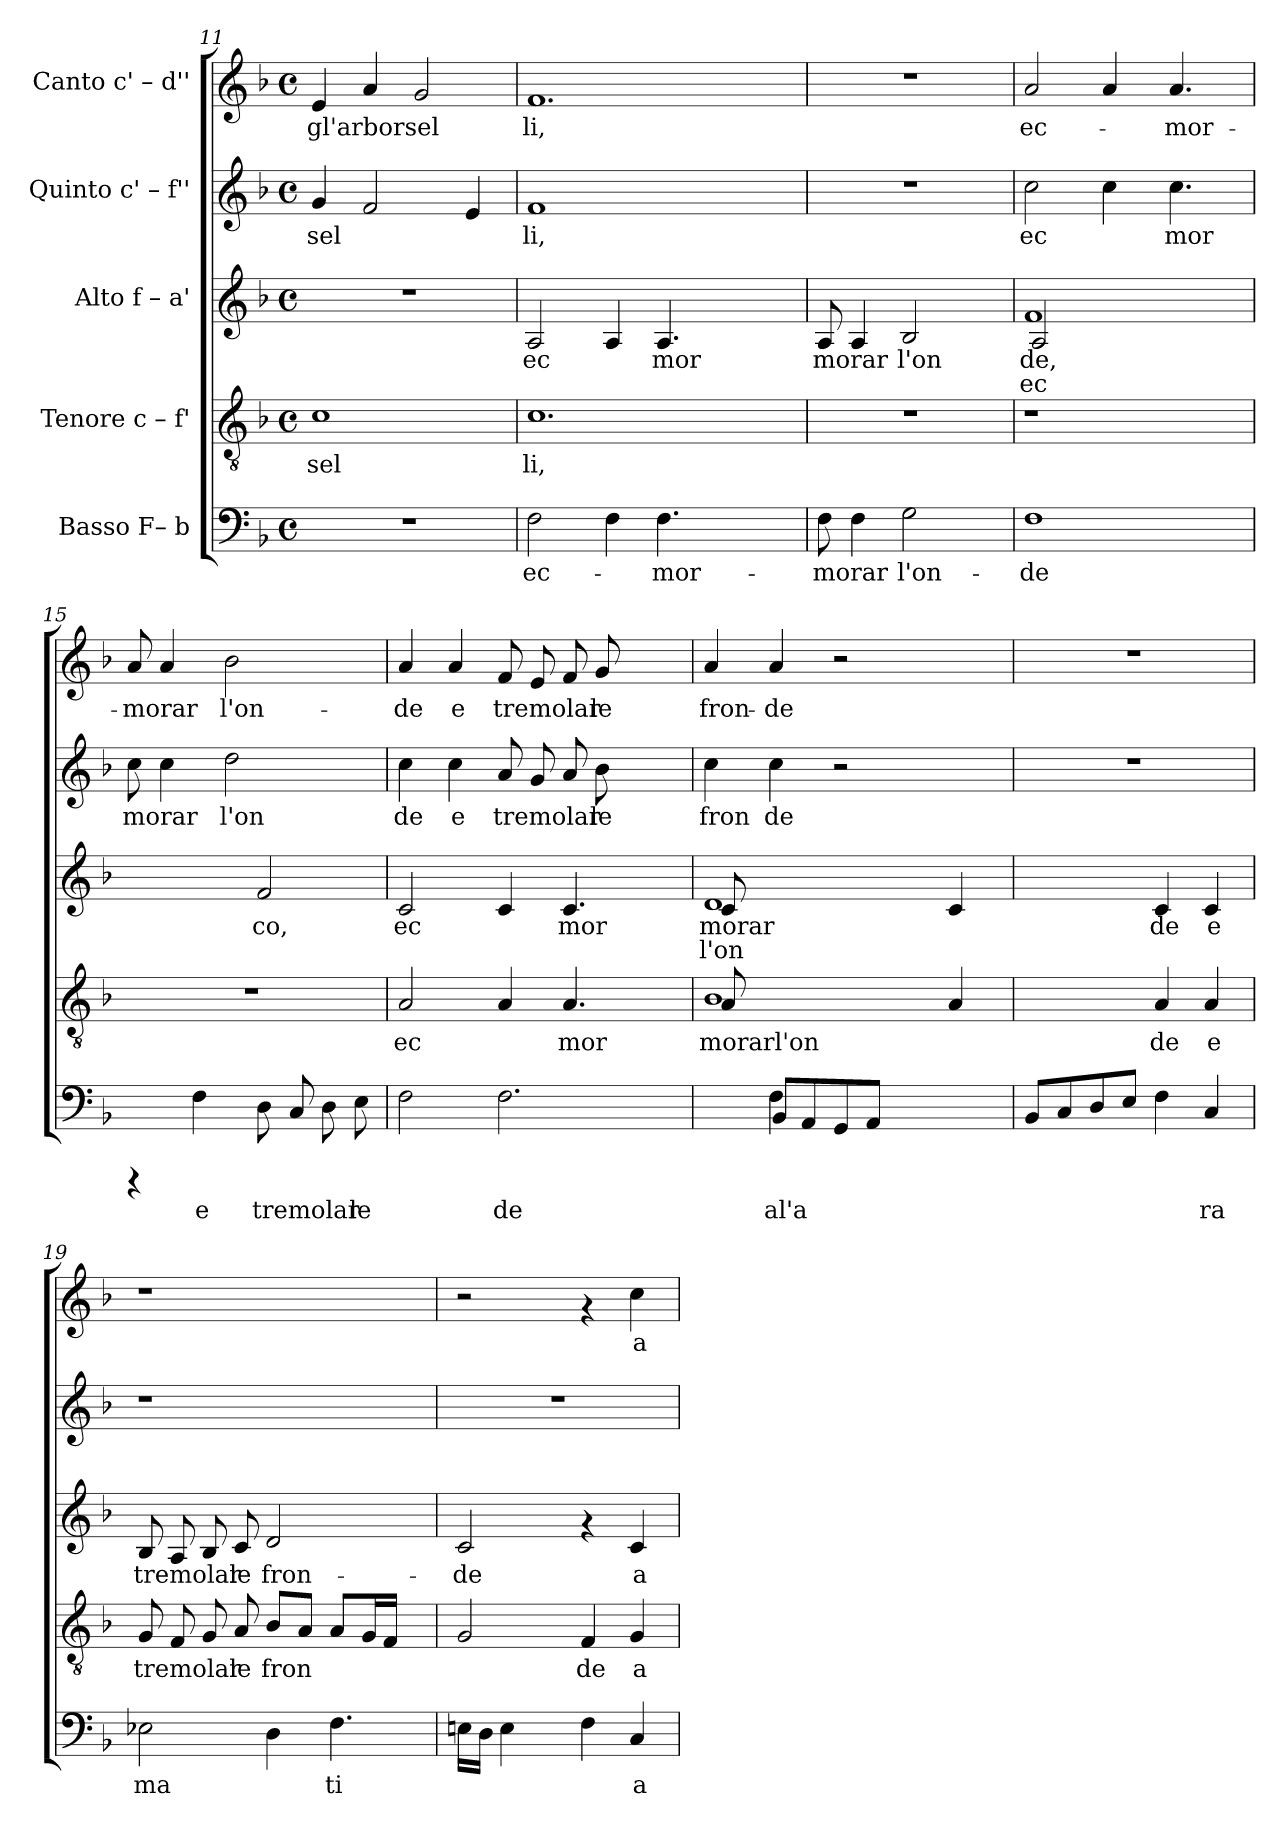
**kern	**text	**kern	**text	**kern	**text	**text	**kern	**text	**kern	**text
*part5	*part5	*part4	*part4	*part3	*part3	*part3	*part2	*part2	*part1	*part1
*staff5	*staff5	*staff4	*staff4	*staff3	*staff3	*staff3	*staff2	*staff2	*staff1	*staff1
*I"Basso  F– b	*	*I"Tenore  c – f'	*	*I"Alto  f – a'	*	*	*I"Quinto  c' – f''	*	*I"Canto  c' – d''	*
*clefF4	*	*clefGv2	*	*clefG2	*	*	*clefG2	*	*clefG2	*
*k[b-]	*	*k[b-]	*	*k[b-]	*	*	*k[b-]	*	*k[b-]	*
*F:	*	*F:	*	*F:	*	*	*F:	*	*F:	*
*M4/4	*	*M4/4	*	*M4/4	*	*	*M4/4	*	*M4/4	*
*met(c)	*	*met(c)	*	*met(c)	*	*	*met(c)	*	*met(c)	*
=11	=11	=11	=11	=11	=11	=11	=11	=11	=11	=11
!	!	!	!LO:LY:b:rj	!	!	!	!	!LO:LY:b:cj	!	!LO:LY:b:cj
1r	.	1c	sel	1r	.	.	4g/	sel	4e/	gl'arborsel-
!	!	!	!	!	!	!	!	!LO:LY:b:cj	!	!LO:LY:b:cj
.	.	.	.	.	.	.	2f/	.	4a/	--
!	!	!	!	!	!	!	!	!	!	!LO:LY:b:cj
.	.	.	.	.	.	.	.	.	2g/	--
!	!	!	!	!	!	!	!	!LO:LY:b:cj	!	!
.	.	.	.	.	.	.	4e/	.	.	.
=12	=12	=12	=12	=12	=12	=12	=12	=12	=12	=12
!	!LO:LY:b:rj	!	!LO:LY:b:rj	!	!LO:LY:b:rj	!	!	!LO:LY:b:cj	!	!LO:LY:b:cj
2F\	ec-	1.c	li,	2A/	ec	.	1f	li,	1.f	-li,
4F\	.	.	.	4A/	.	.	.	.	.	.
!	!LO:LY:b:rj	!	!	!	!LO:LY:b:rj	!	!	!	!	!
4.F\	-mor-	.	.	4.A/	mor	.	.	.	.	.
.	.	.	.	.	.	.	2ryy	.	.	.
4.ryy	.	.	.	4.ryy	.	.	.	.	.	.
!!LO:PB:g=z
=13	=13	=13	=13	=13	=13	=13	=13	=13	=13	=13
!	!LO:LY:b:rj	!	!	!	!LO:LY:b:rj	!	!	!	!	!
8F\	-morar	1r	.	8A/	morar	.	1r	.	1r	.
!	!LO:LY:b:rj	!	!	!	!LO:LY:b:rj	!	!	!	!	!
4F\	.	.	.	4A/	.	.	.	.	.	.
!	!LO:LY:b:rj	!	!	!	!LO:LY:b:rj	!	!	!	!	!
2G\	l'on-	.	.	2B-/	l'on	.	.	.	.	.
8ryy	.	.	.	8ryy	.	.	.	.	.	.
=14	=14	=14	=14	=14	=14	=14	=14	=14	=14	=14
!	!LO:LY:b:rj	!	!	!	!LO:LY:b:rj	!LO:LY:b:rj	!	!LO:LY:b:cj	!	!LO:LY:b:cj
*	*	*	*	*^	*	*	*	*	*	*
1F	-de	1r	.	1f	2A/	de,	ec	2cc\	ec	2a/	ec-
.	.	.	.	.	8ryy	.	.	4cc\	.	4a/	.
.	.	.	.	.	2ryy	.	.	.	.	.	.
!	!	!	!	!	!	!	!	!	!LO:LY:b:cj	!	!LO:LY:b:cj
.	.	.	.	.	.	.	.	4.cc\	mor	4.a/	-mor-
8ryy	.	8ryy	.	8ryy	.	.	.	.	.	.	.
*	*	*	*	*v	*v	*	*	*	*	*	*
=15	=15	=15	=15	=15	=15	=15	=15	=15	=15	=15
!	!	!	!	!	!	!	!	!LO:LY:b:cj	!	!LO:LY:b:cj
4rCCC	.	1r	.	2ryy	.	.	8cc\	morar	8a/	-morar
!	!	!	!	!	!	!	!	!LO:LY:b:cj	!	!LO:LY:b:cj
.	.	.	.	.	.	.	4cc\	.	4a/	.
!	!LO:LY:b:rj	!	!	!	!	!	!	!	!	!
4F\	e	.	.	.	.	.	.	.	.	.
!	!	!	!	!	!	!	!	!LO:LY:b:cj	!	!LO:LY:b:cj
.	.	.	.	.	.	.	2dd\	l'on	2b-\	l'on-
!	!LO:LY:b:rj	!	!	!	!LO:LY:b:rj	!	!	!	!	!
8D\	tremolar	.	.	2f/	co,	.	.	.	.	.
!	!LO:LY:b:rj	!	!	!	!	!	!	!	!	!
8C/	.	.	.	.	.	.	.	.	.	.
!	!LO:LY:b:rj	!	!	!	!	!	!	!	!	!
8D\	.	.	.	.	.	.	.	.	.	.
!	!LO:LY:b:rj	!	!	!	!	!	!	!	!	!
8E\	le	.	.	.	.	.	8ryy	.	8ryy	.
=16	=16	=16	=16	=16	=16	=16	=16	=16	=16	=16
!	!	!	!LO:LY:b:rj	!	!LO:LY:b:rj	!	!	!LO:LY:b:cj	!	!LO:LY:b:cj
2F\	.	2A/	ec	2c/	ec	.	4cc\	de	4a/	-de
!	!	!	!	!	!	!	!	!LO:LY:b:cj	!	!LO:LY:b:cj
.	.	.	.	.	.	.	4cc\	e	4a/	e
!	!LO:LY:b:rj	!	!	!	!	!	!	!LO:LY:b:cj	!	!LO:LY:b:cj
2.F\	de	4A/	.	4c/	.	.	8a/	tremolar	8f/	tremolar
!	!	!	!	!	!	!	!	!LO:LY:b:cj	!	!LO:LY:b:cj
.	.	.	.	.	.	.	8g/	.	8e/	.
!	!	!	!LO:LY:b:rj	!	!LO:LY:b:rj	!	!	!LO:LY:b:cj	!	!LO:LY:b:cj
.	.	4.A/	mor	4.c/	mor	.	8a/	.	8f/	.
!	!	!	!	!	!	!	!	!LO:LY:b:cj	!	!LO:LY:b:cj
.	.	.	.	.	.	.	8b-\	le	8g/	le
.	.	.	.	.	.	.	4ryy	.	4ryy	.
.	.	8ryy	.	8ryy	.	.	.	.	.	.
=17	=17	=17	=17	=17	=17	=17	=17	=17	=17	=17
*^	*	*^	*	*	*	*	*	*	*	*
!	!	!	!	!	!LO:LY:b:rj	!	!LO:LY:b:rj	!LO:LY:b:rj	!	!LO:LY:b:cj	!	!LO:LY:b:cj
*	*	*	*	*	*	*^	*	*	*	*	*	*
4ryy	4ryy	.	1B-	8A/	morarl'on	1d	8c/	morar	l'on	4cc\	fron	4a/	fron-
.	.	.	.	1ryy	.	.	1ryy	.	.	.	.	.	.
!	!	!LO:LY:b:rj	!	!	!	!	!	!	!	!	!LO:LY:b:cj	!	!LO:LY:b:cj
4F\	8BB-/L	al'a	.	.	.	.	.	.	.	4cc\	de	4a/	-de
!	!	!LO:LY:b:rj	!	!	!	!	!	!	!	!	!	!	!
.	8AA/	.	.	.	.	.	.	.	.	.	.	.	.
!	!	!LO:LY:b:rj	!	!	!	!	!	!	!	!	!	!	!
2ryy	8GG/	.	.	.	.	.	.	.	.	2r	.	2r	.
!	!	!LO:LY:b:rj	!	!	!	!	!	!	!	!	!	!	!
.	8AA/J	.	.	.	.	.	.	.	.	.	.	.	.
.	2ryy	.	.	.	.	.	.	.	.	.	.	.	.
!	!	!	!	!	!LO:LY:b:rj	!	!	!LO:LY:b:rj	!LO:LY:b:rj	!	!	!	!
4ryy	.	.	4A/	.	.	4c/	.	.	.	4ryy	.	4ryy	.
.	.	.	.	8ryy	.	.	8ryy	.	.	.	.	.	.
*v	*v	*	*	*	*	*	*	*	*	*	*	*	*
=18	=18	=18	=18	=18	=18	=18	=18	=18	=18	=18	=18	=18
!	!LO:LY:b:rj	!	!	!	!	!	!	!	!	!	!	!
*	*	*v	*v	*	*	*	*	*	*	*	*	*
*	*	*	*	*v	*v	*	*	*	*	*	*
8BB-/L	-	2ryy	.	2ryy	.	.	1r	.	1r	.
!	!LO:LY:b:rj	!	!	!	!	!	!	!	!	!
8C/	--	.	.	.	.	.	.	.	.	.
!	!LO:LY:b:rj	!	!	!	!	!	!	!	!	!
8D/	--	.	.	.	.	.	.	.	.	.
!	!LO:LY:b:rj	!	!	!	!	!	!	!	!	!
8E/J	--	.	.	.	.	.	.	.	.	.
!	!LO:LY:b:rj	!	!LO:LY:b:rj	!	!LO:LY:b:rj	!	!	!	!	!
4F\	--	4A/	de	4c/	de	.	.	.	.	.
!	!LO:LY:b:rj	!	!LO:LY:b:rj	!	!LO:LY:b:rj	!	!	!	!	!
4C/	-ra	4A/	e	4c/	e	.	.	.	.	.
!!LO:PB:g=z
=19	=19	=19	=19	=19	=19	=19	=19	=19	=19	=19
!	!LO:LY:b:rj	!	!LO:LY:b:rj	!	!LO:LY:b:rj	!	!	!	!	!
2E-X\	ma	8G/	tremolar	8B-/	tremolar	.	1r	.	1r	.
!	!	!	!LO:LY:b:rj	!	!LO:LY:b:rj	!	!	!	!	!
.	.	8F/	.	8A/	.	.	.	.	.	.
!	!	!	!LO:LY:b:rj	!	!LO:LY:b:rj	!	!	!	!	!
.	.	8G/	.	8B-/	.	.	.	.	.	.
!	!	!	!LO:LY:b:rj	!	!LO:LY:b:rj	!	!	!	!	!
.	.	8A/	le	8c/	le	.	.	.	.	.
!	!	!	!LO:LY:b:rj	!	!LO:LY:b:rj	!	!	!	!	!
4D\	.	8B-/L	fron-	2d/	fron-	.	.	.	.	.
!	!	!	!LO:LY:b:rj	!	!	!	!	!	!	!
.	.	8A/J	--	.	.	.	.	.	.	.
!	!LO:LY:b:rj	!	!LO:LY:b:rj	!	!	!	!	!	!	!
4.F\	ti	8A/L	--	.	.	.	.	.	.	.
!	!	!	!LO:LY:b:rj	!	!	!	!	!	!	!
.	.	16G/	--	.	.	.	.	.	.	.
!	!	!	!LO:LY:b:rj	!	!	!	!	!	!	!
.	.	16F/J	--	.	.	.	.	.	.	.
.	.	8ryy	.	8ryy	.	.	8ryy	.	8ryy	.
=20	=20	=20	=20	=20	=20	=20	=20	=20	=20	=20
!	!LO:LY:b:rj	!	!LO:LY:b:rj	!	!LO:LY:b:rj	!	!	!	!	!
16En\L	.	2G/	--	2c/	-de	.	1r	.	2r	.
!	!LO:LY:b:rj	!	!	!	!	!	!	!	!	!
16D\J	.	.	.	.	.	.	.	.	.	.
!	!LO:LY:b:rj	!	!	!	!	!	!	!	!	!
4E\	.	.	.	.	.	.	.	.	.	.
8ryy	.	.	.	.	.	.	.	.	.	.
!	!	!	!LO:LY:b:rj	!	!	!	!	!	!	!
4F\	.	4F/	-de	4rf	.	.	.	.	4rf	.
!	!LO:LY:b:rj	!	!LO:LY:b:rj	!	!LO:LY:b:rj	!	!	!	!	!LO:LY:b:cj
4C/	a	4G/	a	4c/	a	.	.	.	4cc\	a
=	=	=	=	=	=	=	=	=	=	=
*-	*-	*-	*-	*-	*-	*-	*-	*-	*-	*-
